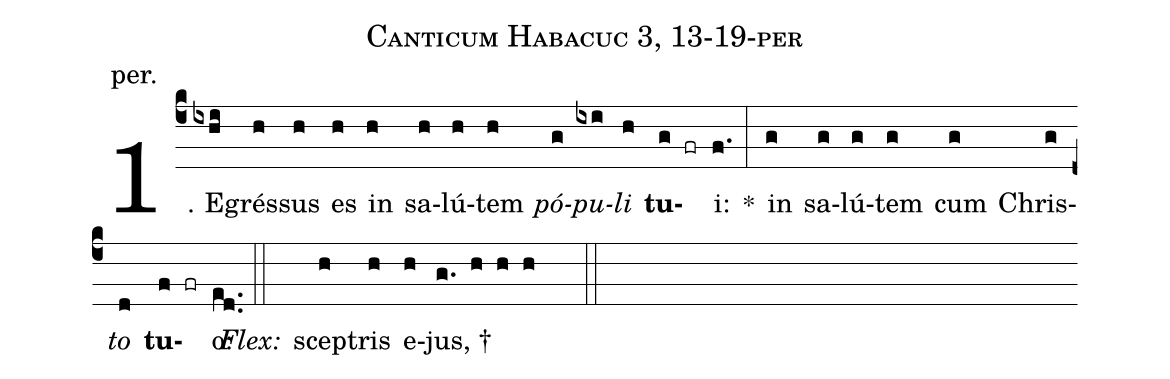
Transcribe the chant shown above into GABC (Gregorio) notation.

name: Canticum Habacuc 3, 13-19-per;
annotation: per.;
%%
(c4)1. E(ixhi)grés(h)sus(h) es(h) in(h) sa(h)lú(h)tem(h) <i>pó</i>(g)<i>pu</i>(ixi)<i>li</i>(h) <b>tu</b>(g fr)i:(f.) *(:) in(g) sa(g)lú(g)tem(g) cum(g) Chris(g)<i>to</i>(d) <b>tu</b>(f fr)o:(ed..) (::)
<i>Flex:</i>()  scep(h)tris(h) e(h)jus, †(g. h h h  ::)
